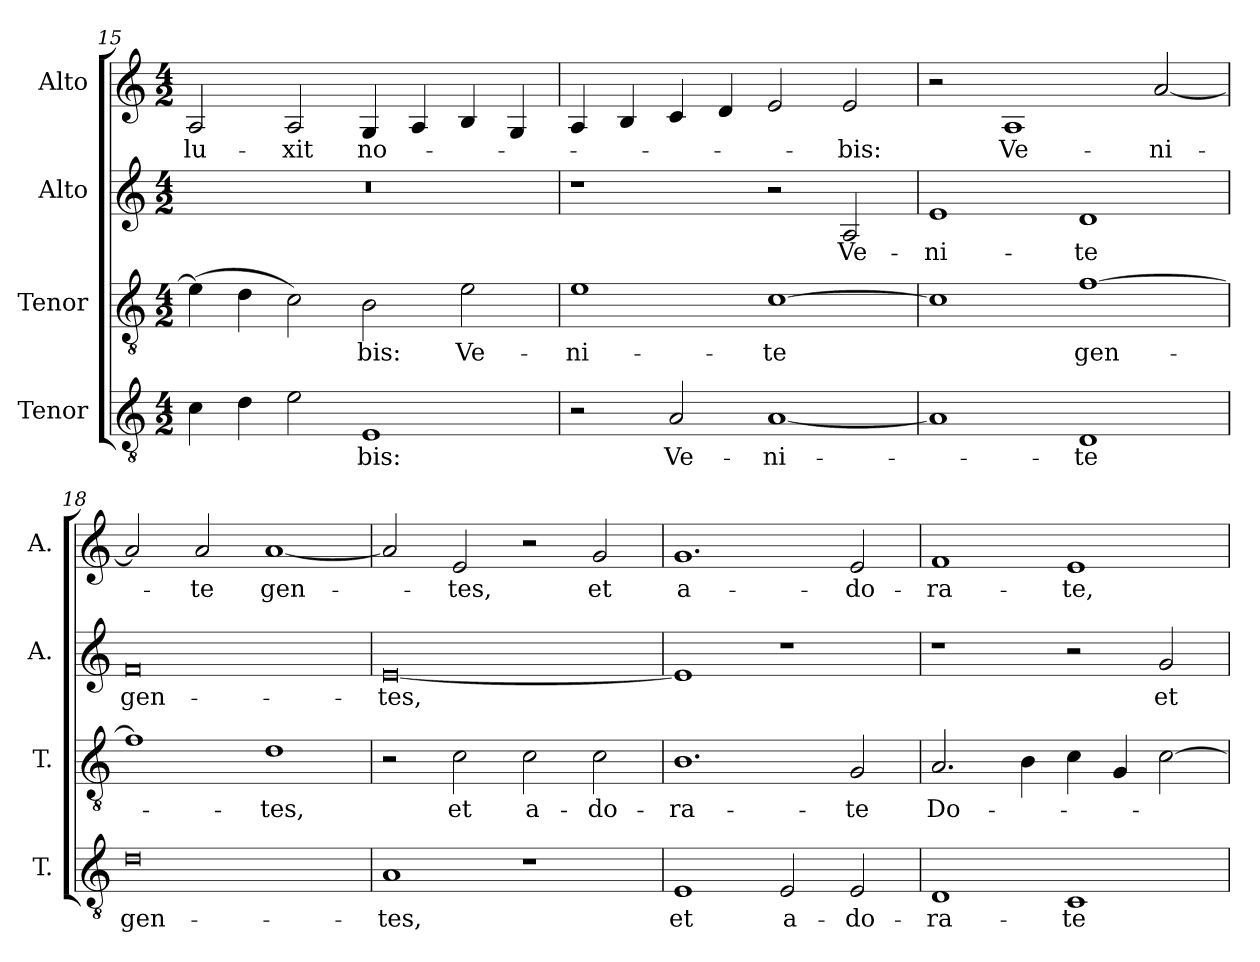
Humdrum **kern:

**kern	**text	**kern	**text	**kern	**text	**kern	**text
*part4	*part4	*part3	*part3	*part2	*part2	*part1	*part1
*staff4	*staff4	*staff3	*staff3	*staff2	*staff2	*staff1	*staff1
*I"Tenor	*	*I"Tenor	*	*I"Alto	*	*I"Alto	*
*I'T.	*	*I'T.	*	*I'A.	*	*I'A.	*
*clefGv2	*	*clefGv2	*	*clefG2	*	*clefG2	*
*ITrd7c12	*	*ITrd7c12	*	*	*	*	*
*k[]	*	*k[]	*	*k[]	*	*k[]	*
*C:	*	*C:	*	*C:	*	*C:	*
*M4/2	*	*M4/2	*	*M4/2	*	*M4/2	*
=15	=15	=15	=15	=15	=15	=15	=15
!	!	!	!	!LO:N:vis=1	!	!	!
!	!	!	!	!	!	!	!LO:LY:b:color=#000000
4Ci\	.	(4Ei\]	.	0r	.	2Ai/	-lu-
4Di\	.	4Di\	.	.	.	.	.
!	!	!	!	!	!	!	!LO:LY:b:color=#000000
2Ei\	.	2Ci\)	.	.	.	2Ai/	-xit
!	!LO:LY:b:color=#000000	!	!	!	!	!	!
!	!	!	!LO:LY:b:color=#000000	!	!	!	!
!	!	!	!	!	!	!	!LO:LY:b:color=#000000
1EEi	-bis:	2BBi\	-bis:	.	.	4Gi/	no-
.	.	.	.	.	.	4Ai/	.
!	!	!	!LO:LY:b:color=#000000	!	!	!	!
.	.	2Ei\	Ve-	.	.	4Bi/	.
.	.	.	.	.	.	4Gi/	.
=16	=16	=16	=16	=16	=16	=16	=16
!	!	!	!LO:LY:b:color=#000000	!	!	!	!
2r	.	1Ei	-ni-	1r	.	4Ai/	.
.	.	.	.	.	.	4Bi/	.
!	!LO:LY:b:color=#000000	!	!	!	!	!	!
2AAi/	Ve-	.	.	.	.	4ci/	.
.	.	.	.	.	.	4di/	.
!	!LO:LY:b:color=#000000	!	!	!	!	!	!
!	!	!	!LO:LY:b:color=#000000	!	!	!	!
[1AAi	-ni-	[1Ci	-te	2r	.	2ei/	.
!	!	!	!	!	!LO:LY:b:color=#000000	!	!
!	!	!	!	!	!	!	!LO:LY:b:color=#000000
.	.	.	.	2Ai/	Ve-	2ei/	-bis:
=17	=17	=17	=17	=17	=17	=17	=17
!	!	!	!	!	!LO:LY:b:color=#000000	!	!
1AAi]	.	1Ci]	.	1ei	-ni-	2r	.
!	!	!	!	!	!	!	!LO:LY:b:color=#000000
.	.	.	.	.	.	1Ai	Ve-
!	!LO:LY:b:color=#000000	!	!	!	!	!	!
!	!	!	!LO:LY:b:color=#000000	!	!	!	!
!	!	!	!	!	!LO:LY:b:color=#000000	!	!
1DDi	-te	[1Fi	gen-	1di	-te	.	.
!	!	!	!	!	!	!	!LO:LY:b:color=#000000
.	.	.	.	.	.	[2ai/	-ni-
=18	=18	=18	=18	=18	=18	=18	=18
!	!LO:LY:b:color=#000000	!	!	!	!	!	!
!	!	!	!	!	!LO:LY:b:color=#000000	!	!
0Di	gen-	1Fi]	.	0fi	gen-	2ai/]	.
!	!	!	!	!	!	!	!LO:LY:b:color=#000000
.	.	.	.	.	.	2ai/	-te
!	!	!	!LO:LY:b:color=#000000	!	!	!	!
!	!	!	!	!	!	!	!LO:LY:b:color=#000000
.	.	1Di	-tes,	.	.	[1ai	gen-
=19	=19	=19	=19	=19	=19	=19	=19
!	!LO:LY:b:color=#000000	!	!	!	!	!	!
!	!	!	!	!	!LO:LY:b:color=#000000	!	!
1AAi	-tes,	2r	.	[0ei	-tes,	2ai/]	.
!	!	!	!LO:LY:b:color=#000000	!	!	!	!
!	!	!	!	!	!	!	!LO:LY:b:color=#000000
.	.	2Ci\	et	.	.	2ei/	-tes,
!	!	!	!LO:LY:b:color=#000000	!	!	!	!
1r	.	2Ci\	a-	.	.	2r	.
!	!	!	!LO:LY:b:color=#000000	!	!	!	!
!	!	!	!	!	!	!	!LO:LY:b:color=#000000
.	.	2Ci\	-do-	.	.	2gi/	et
!!LO:PB:g=z
=20	=20	=20	=20	=20	=20	=20	=20
!	!LO:LY:b:color=#000000	!	!	!	!	!	!
!	!	!	!LO:LY:b:color=#000000	!	!	!	!
!	!	!	!	!	!	!	!LO:LY:b:color=#000000
1EEi	et	1.BBi	-ra-	1ei]	.	1.gi	a-
!	!LO:LY:b:color=#000000	!	!	!	!	!	!
2EEi/	a-	.	.	1r	.	.	.
!	!LO:LY:b:color=#000000	!	!	!	!	!	!
!	!	!	!LO:LY:b:color=#000000	!	!	!	!
!	!	!	!	!	!	!	!LO:LY:b:color=#000000
2EEi/	-do-	2GGi/	-te	.	.	2ei/	-do-
=21	=21	=21	=21	=21	=21	=21	=21
!	!LO:LY:b:color=#000000	!	!	!	!	!	!
!	!	!	!LO:LY:b:color=#000000	!	!	!	!
!	!	!	!	!	!	!	!LO:LY:b:color=#000000
1DDi	-ra-	2.AAi/	Do-	1r	.	1fi	-ra-
.	.	4BBi\	.	.	.	.	.
!	!LO:LY:b:color=#000000	!	!	!	!	!	!
!	!	!	!	!	!	!	!LO:LY:b:color=#000000
1CCi	-te	4Ci\	.	2r	.	1ei	-te,
.	.	4GGi/	.	.	.	.	.
!	!	!	!	!	!LO:LY:b:color=#000000	!	!
.	.	[2Ci\	.	2gi/	et	.	.
=	=	=	=	=	=	=	=
*-	*-	*-	*-	*-	*-	*-	*-
